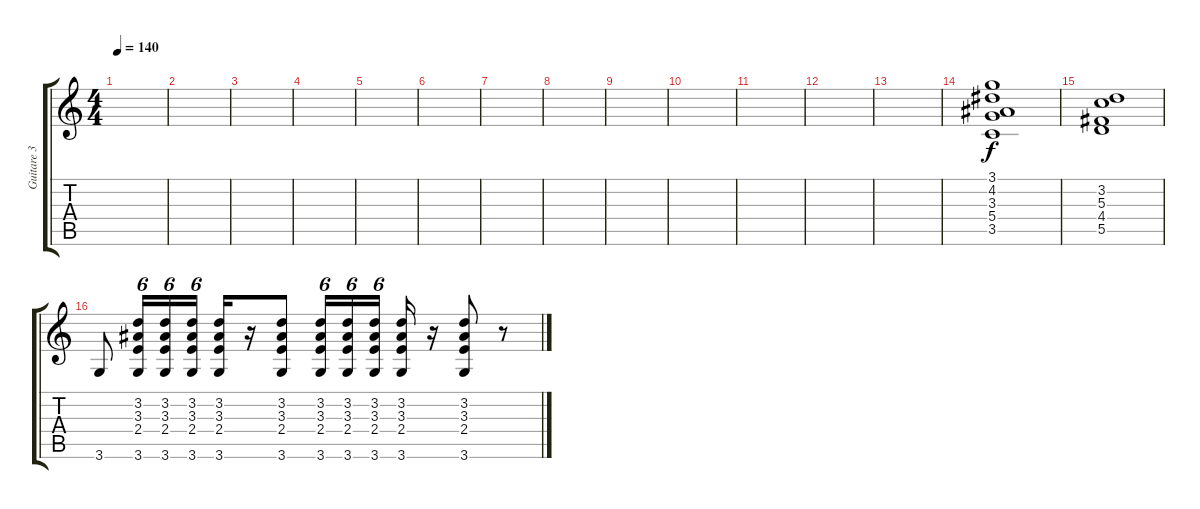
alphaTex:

\track ("Guitare 3" "Guitare 3") {instrument acousticguitarsteel}
\staff {score tabs}
\tuning (E4 B3 G3 D3 A2 E2) {hide}
\ts (4 4)
\tempo 140
\clef g2
\ks c
|
|
|
|
|
|
|
|
|
|
|
|
|
(3.1 4.2 3.3 5.4 3.5).1 |
(3.2 5.3 4.4 5.5).1 |
3.6.8 (3.2 3.3 2.4 3.6).16{tu (6 4)} (3.2 3.3 2.4 3.6).16{tu (6 4)} (3.2 3.3 2.4 3.6).16{tu (6 4)} (3.2 3.3 2.4 3.6).16 r.16 (3.2 3.3 2.4 3.6).8 (3.2 3.3 2.4 3.6).16{tu (6 4)} (3.2 3.3 2.4 3.6).16{tu (6 4)} (3.2 3.3 2.4 3.6).16{tu (6 4)} (3.2 3.3 2.4 3.6).16 r.16 (3.2 3.3 2.4 3.6).8 r.8
